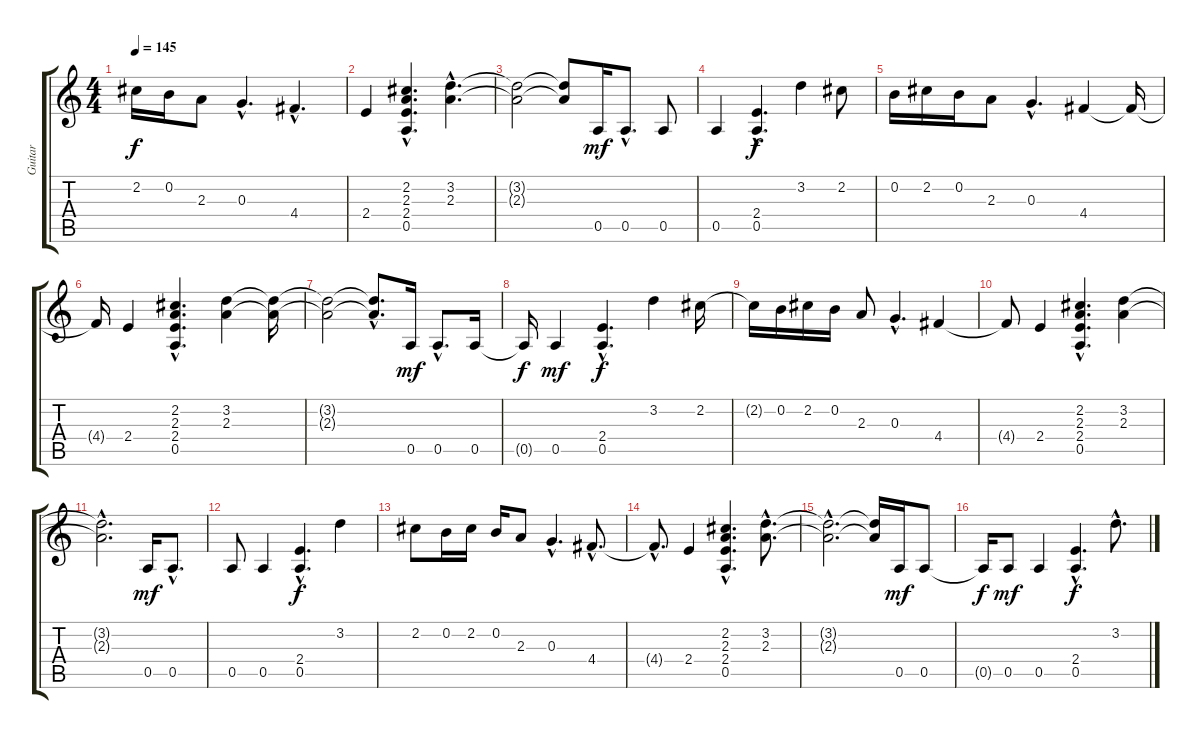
\track ("Guitar " "Guitar ") {instrument electricguitarclean}
\staff {score tabs}
\tuning (E4 B3 G3 D3 A2 E2) {hide}
\ts (4 4)
\tempo 145
\clef g2
\ks c
2.2.16{dy f} 0.2.16 2.3.8 0.3{hac}.4{d} 4.4{hac}.4{d} |
2.4.4 (2.2{hac} 2.3{hac} 2.4{hac} 0.5{hac}).4{d} (3.2{hac} 2.3{hac}).4{d} |
(3.2{t} 2.3{t}).2 (3.2{t} 2.3{t}).8 0.5.16{dy mf} 0.5{hac}.8{d} 0.5.8 |
0.5.4 (2.4{hac} 0.5{hac}).4{d dy f} 3.2.4 2.2.8 |
0.2.16 2.2.16 0.2.16 2.3.8 0.3{hac}.4{d} 4.4.4 4.4{t}.16 |
4.4{t}.16 2.4.4 (2.2{hac} 2.3{hac} 2.4{hac} 0.5{hac}).4{d} (3.2 2.3).4 (3.2{t} 2.3{t}).16 |
(3.2{t} 2.3{t}).2 (3.2{hac t} 2.3{hac t}).8{d} 0.5.16{dy mf} 0.5{hac}.8{d} 0.5.16 |
0.5{t}.16{dy f} 0.5.4{dy mf} (2.4{hac} 0.5{hac}).4{d dy f} 3.2.4 2.2.16 |
2.2{t}.16 0.2.16 2.2.16 0.2.16 2.3.8 0.3{hac}.4{d} 4.4.4 |
4.4{t}.8 2.4.4 (2.2{hac} 2.3{hac} 2.4{hac} 0.5{hac}).4{d} (3.2 2.3).4 |
(3.2{hac t} 2.3{hac t}).2{d} 0.5.16{dy mf} 0.5{hac}.8{d} |
0.5.8 0.5.4 (2.4{hac} 0.5{hac}).4{d dy f} 3.2.4 |
2.2.8 0.2.16 2.2.16 0.2.16 2.3.8 0.3{hac}.4{d} 4.4{hac}.8{d} |
4.4{hac t}.8{d} 2.4.4 (2.2{hac} 2.3{hac} 2.4{hac} 0.5{hac}).4{d} (3.2{hac} 2.3{hac}).8{d} |
(3.2{hac t} 2.3{hac t}).2{d} (3.2{t} 2.3{t}).16 0.5.16{dy mf} 0.5.8 |
0.5{t}.16{dy f} 0.5.8{dy mf} 0.5.4 (2.4{hac} 0.5{hac}).4{d dy f} 3.2{hac}.8{d}
